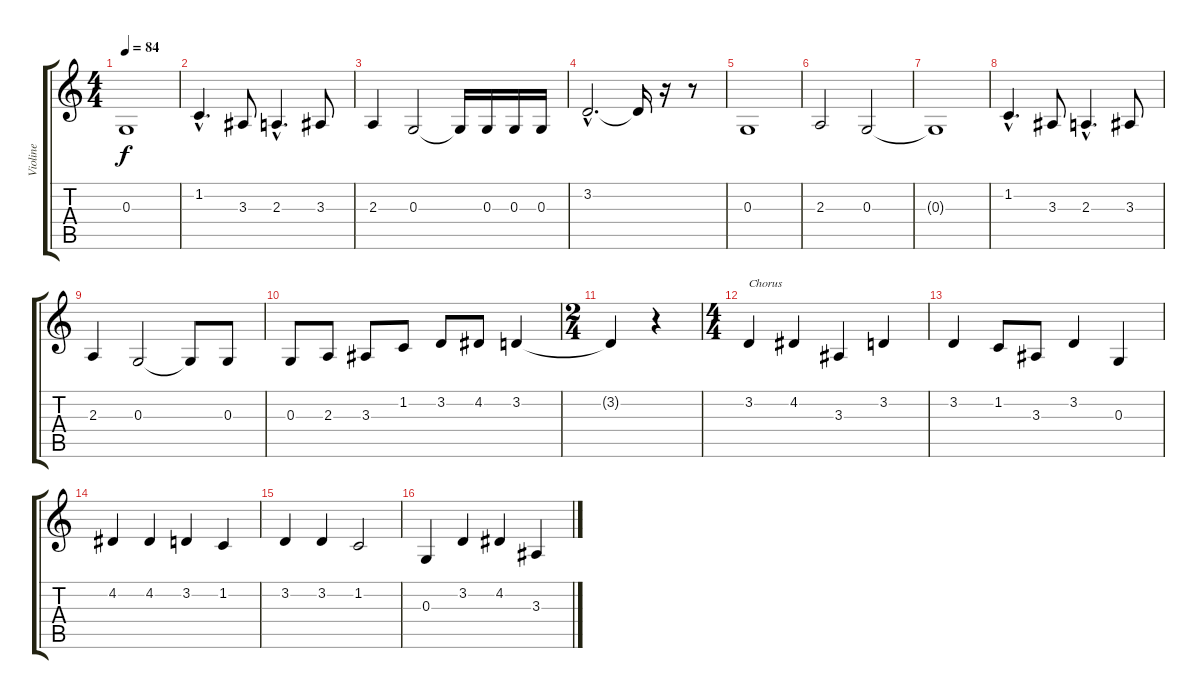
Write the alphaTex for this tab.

\track ("Violine" "Violine") {instrument violin}
\staff {score tabs}
\tuning (E4 B3 G3 D3 A2 E2) {hide}
\ts (4 4)
\tempo 84
\clef g2
\ks c
0.3{t}.1{dy f} |
1.2{hac}.4{d} 3.3.8 2.3{hac}.4{d} 3.3.8 |
2.3.4 0.3.2 0.3{t}.16 0.3.16 0.3.16 0.3.16 |
3.2{hac}.2{d} 3.2{t}.16 r.16 r.8 |
0.3.1 |
2.3.2 0.3.2 |
0.3{t}.1 |
1.2{hac}.4{d} 3.3.8 2.3{hac}.4{d} 3.3.8 |
2.3.4 0.3.2 0.3{t}.8 0.3.8 |
0.3.8 2.3.8 3.3.8 1.2.8 3.2.8 4.2.8 3.2.4 |
\ts (2 4)
3.2{t}.4 r.4 |
\ts (4 4)
3.2.4{txt "Chorus"} 4.2.4 3.3.4 3.2.4 |
3.2.4 1.2.8 3.3.8 3.2.4 0.3.4 |
4.2.4 4.2.4 3.2.4 1.2.4 |
3.2.4 3.2.4 1.2.2 |
0.3.4 3.2.4 4.2.4 3.3.4
